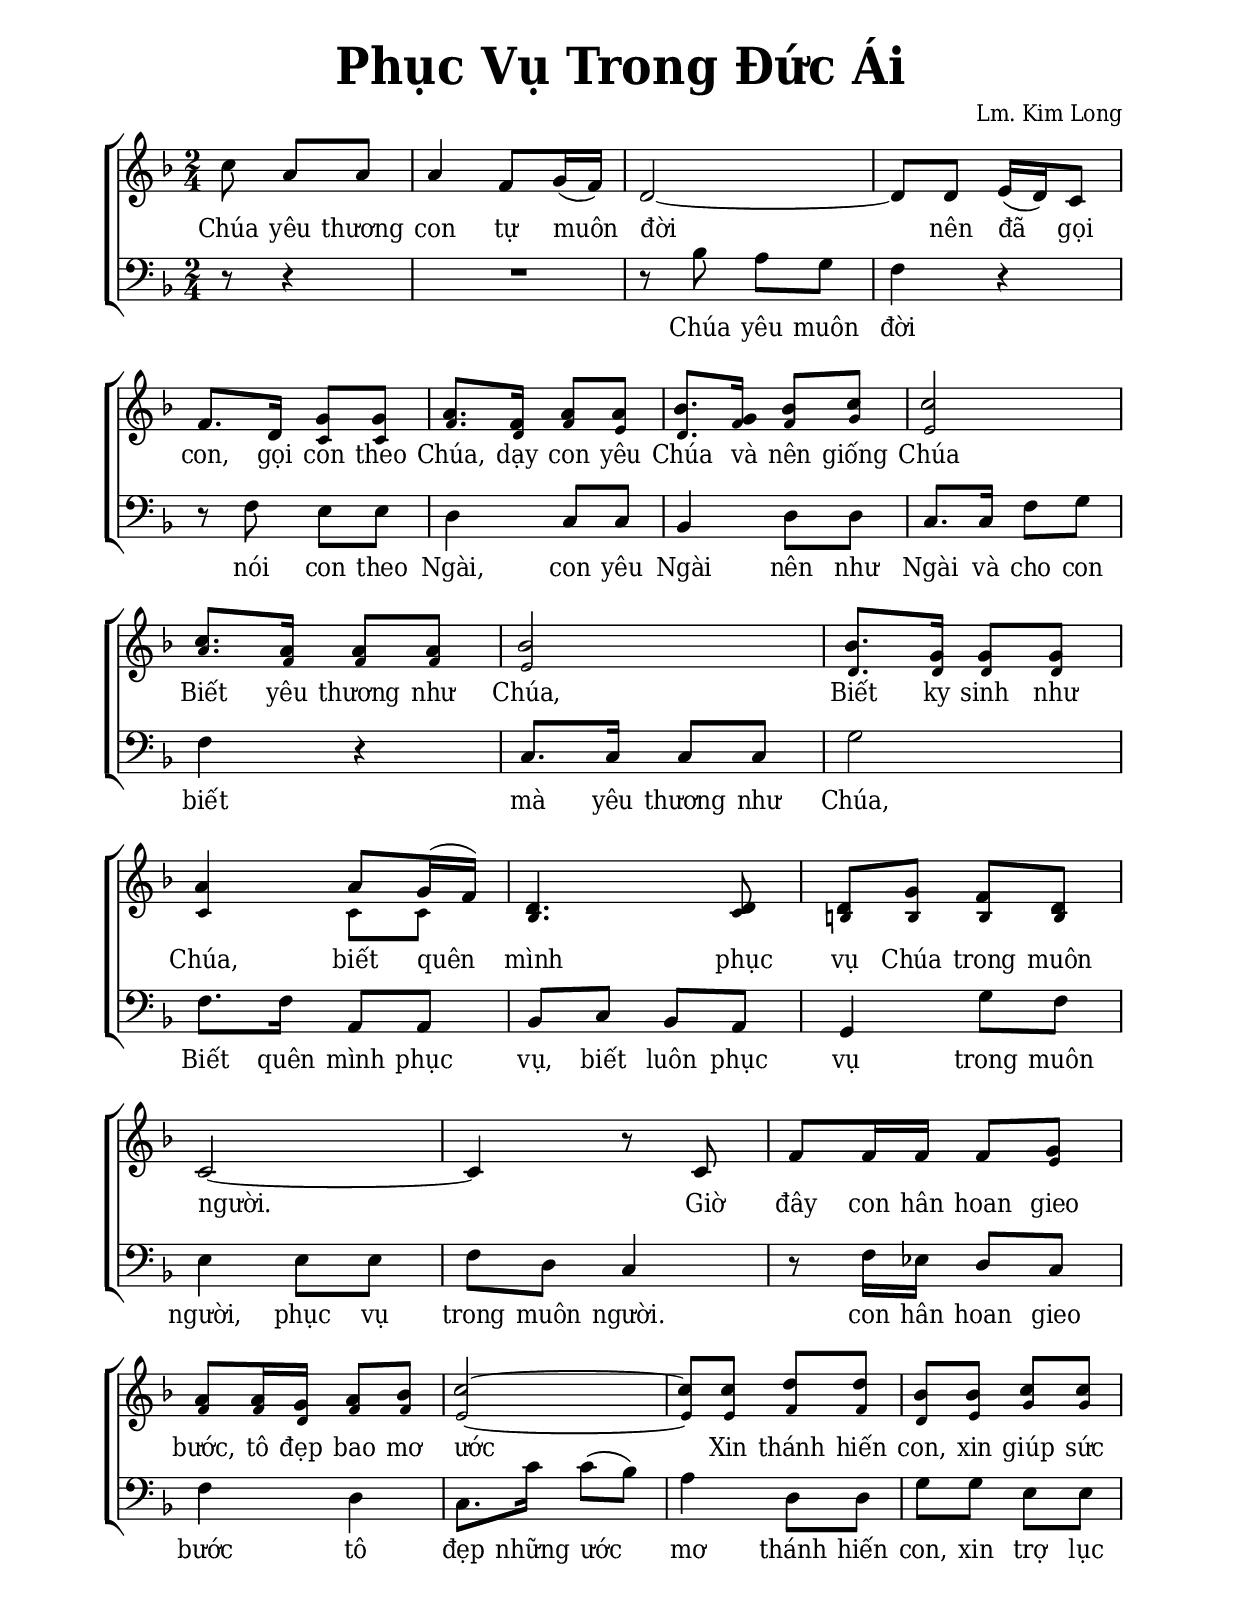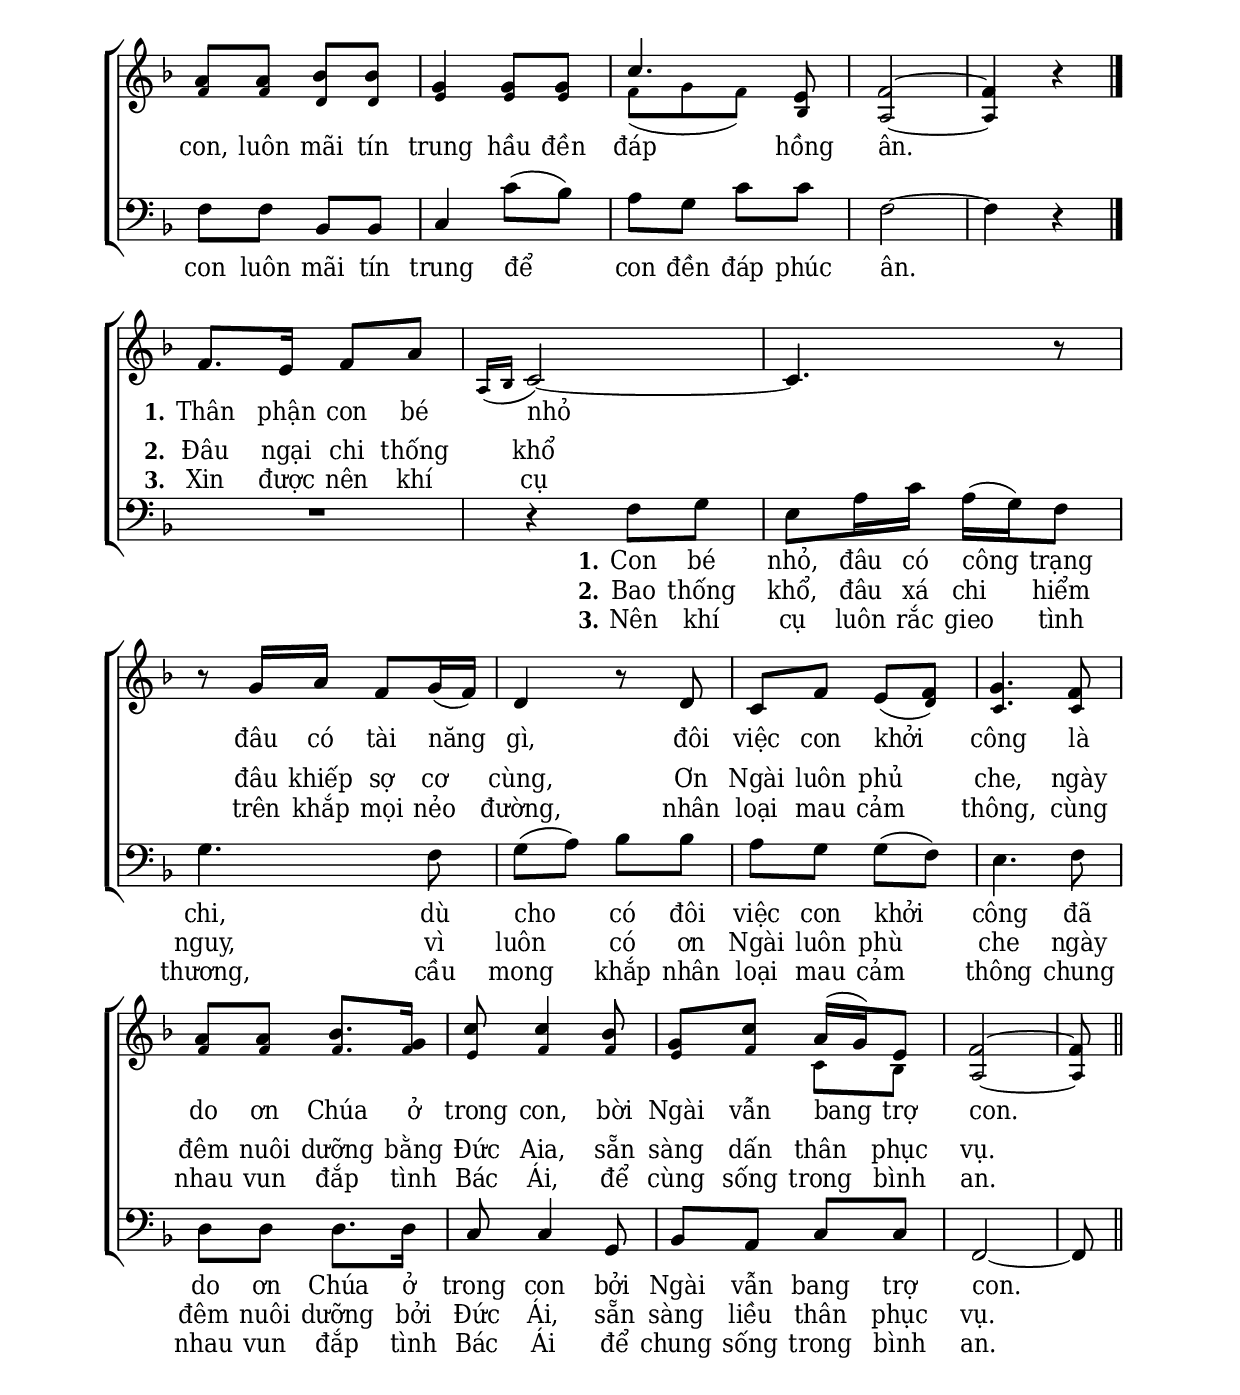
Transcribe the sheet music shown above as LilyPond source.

% Cài đặt chung
\version "2.22.1"
\include "english.ly"

\header {
  title = \markup { \fontsize #3 "Phục Vụ Trong Đức Ái" }
  composer = "Lm. Kim Long"
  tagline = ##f
}

% Nhạc
% Đổi kích thước nốt cho bè phụ
notBePhu =
#(define-music-function (font-size music) (number? ly:music?)
   (for-some-music
     (lambda (m)
       (if (music-is-of-type? m 'rhythmic-event)
           (begin
             (set! (ly:music-property m 'tweaks)
                   (cons `(font-size . ,font-size)
                         (ly:music-property m 'tweaks)))
             #t)
           #f))
     music)
   music)

nhacDiepKhucSop = \relative c'' {
  \partial 4. c8 a a |
  a4 f8 g16 (f) |
  d2 ~ |
  d8 d e16 (d) c8 |
  f8. d16 g8 g |
  a8. f16 a8 a |
  bf8. g16 bf8 c |
  c2 |
  c8. a16 a8 a |
  bf2 |
  bf8. g16 g8 g |
  a4 a8 g16 (f) |
  d4. d8 |
  d g f d |
  c2 ~ |
  c4 r8 c |
  f8 f16 f f8 g |
  a a16 g a8 bf |
  c2 ~ |
  c8 c d d |
  bf bf c c |
  a a bf bf |
  g4 g8 g |
  c4. e,8 |
  f2 ~ |
  f4 r \bar "|." \break
  
  f8. e16 f8 a |
  \slashedGrace { a,16 (bf } c2) ~ |
  c4. r8 |
  r g'16 a f8 g16 (f) |
  d4 r8 d |
  c f e (f) |
  g4. f8 |
  a a bf8. g16 |
  c8 c4 bf8 |
  g c a16 (g) e8 |
  f2 ~ |
  f8 \bar "||"
}

nhacDiepKhucAlto = \relative c'' {
  c8 a a |
  a4 f8 g16 (f) |
  d2 ~ |
  d8 d e16 (d) c8 |
  f8. d16 c8 c |
  f8. d16 f8 e |
  d8. f16 f8 g |
  e2 |
  a8. f16 f8 f |
  e2 |
  d8. d16 d8 d |
  c4 c8 [c] |
  bf4. c8 |
  b! b b b |
  c2 ~ |
  c4 r8 c |
  f8 f16 f f8 e |
  f8 f16 d f8 f |
  e2 ~ |
  e8 e f f |
  d e g g |
  f f d d |
  e4 e8 e |
  f ([g f]) bf, |
  a2 ~ |
  a4 r |
  
  f'8. e16 f8 a |
  \slashedGrace { a,16 (bf } c2) ~ |
  c4. r8 |
  r g'16 a f8 g16 (f) |
  d4 r8 d |
  c f e (d) |
  c4. c8 |
  f8 f f8. f16 |
  e8 f4 f8 |
  e f c [bf] |
  a2 ~ |
  a8
}

nhacDiepKhucBas = \relative c' {
  r8 r4 |
  R2
  r8 bf a g |
  f4 r |
  r8 f e e |
  d4 c8 c |
  bf4 d8 d |
  c8. c16 f8 g |
  f4 r |
  c8. c16 c8 c |
  g'2 |
  f8. f16 a,8 a |
  bf c bf a |
  g4 g'8 f |
  e4 e8 e |
  f d c4 |
  r8 f16 ef d8 c |
  f4 d |
  c8. c'16 c8 (bf) |
  a4 d,8 d |
  g g e e |
  f f bf, bf |
  c4 c'8 (bf) |
  a g c c |
  f,2 ~ |
  f4 r |
  
  R2
  r4 f8 g |
  e a16 c a16 (g) f8 |
  g4. f8 |
  g (a) bf bf |
  a g g (f) |
  e4. f8 |
  d d d8. d16 |
  c8 c4 g8 |
  bf a c c |
  f,2 ~ |
  f8
}

% Lời
loiDiepKhucSop = \lyricmode {
  Chúa yêu thương con tự muôn đời
  nên đã gọi con, gọi con theo Chúa,
  dạy con yêu Chúa và nên giống Chúa
  Biết yêu thương như Chúa,
  Biết ky sinh như Chúa,
  biết quên mình phục vụ Chúa trong muôn người.
  Giờ đây  con hân hoan gieo bước,
  tô đẹp bao mơ ước
  Xin thánh hiến con, xin giúp sức con,
  luôn mãi tín trung
  hầu đền đáp hồng ân.
  <<
    {
      \set stanza = "1."
      Thân phận con bé nhỏ
      đâu có tài năng gì,
      đôi việc con khởi công là do ơn Chúa ở trong con,
      bời Ngài vẫn bang trợ con.
    }
    \new Lyrics \with {
      alignAboveContext = #"2"
    }{
      \set stanza = "2."
      Đâu ngại chi thống khổ
      đâu khiếp sợ cơ cùng,
      Ơn Ngài luôn phủ che,
      ngày đêm nuôi dưỡng bằng Đức Aia,
      sẵn sàng dấn thân phục vụ.
    }
    \new Lyrics \with {
      alignAboveContext = #"2"
    }{
      \set stanza = "3."
      Xin được nên khí cụ trên khắp mọi nẻo đường,
      nhân loại mau cảm thông,
      cùng nhau vun đắp tình Bác Ái,
      để cùng sống trong bình an.
    }
  >>
}

loiDiepKhucBas = \lyricmode {
  Chúa yêu muôn đời nói con theo Ngài,
  con yêu Ngài nên như Ngài và cho con biết
  mà yêu thương như Chúa,
  Biết quên mình phục vụ,
  biết luôn phục vụ trong muôn người,
  phục vụ trong muôn người.
  con hân hoan gieo bước
  tô đẹp những ước mơ
  thánh hiến con,
  xin trợ lục con luôn mãi tín trung
  để con đền đáp phúc ân.
  <<
    {
      \set stanza = "1."
      Con bé nhỏ, đâu có công trạng chi,
      dù cho có đôi việc con khởi công
      đã do ơn Chúa ở trong con
      bởi Ngài vẫn bang trợ con.
    }
    \new Lyrics {
      \set stanza = "2."
      Bao thống khổ, đâu xá chi hiểm nguy,
      vì luôn có ơn Ngài luôn phù che ngày đêm
      nuôi dưỡng bởi Đức Ái,
      sẵn sàng liều thân phục vụ.
    }
    \new Lyrics {
      \set stanza = "3."
      Nên khí cụ luôn rắc gieo tình thương,
      cầu mong khắp nhân loại mau cảm thông
      chung nhau vun đắp tình Bác Ái
      để chung sống trong bình an.
    }
  >>
}

% Dàn trang
\paper {
  #(set-paper-size "a4")
  top-margin = 15\mm
  bottom-margin = 20\mm
  left-margin = 20\mm
  right-margin = 20\mm
  indent = #0
  #(define fonts
    (make-pango-font-tree
      "Deja Vu Serif Condensed"
      "Deja Vu Serif Condensed"
      "Deja Vu Serif Condensed"
      (/ 20 20)))
  print-page-number = #f
  page-count = #2
  %systems-per-page = 5
}

TongNhip = {
  \key f \major \time 2/4
  \set Timing.beamExceptions = #'()
  \set Timing.baseMoment = #(ly:make-moment 1/4)
}

% Đổi kích thước nốt cho bè phụ
notBePhu =
#(define-music-function (font-size music) (number? ly:music?)
   (for-some-music
     (lambda (m)
       (if (music-is-of-type? m 'rhythmic-event)
           (begin
             (set! (ly:music-property m 'tweaks)
                   (cons `(font-size . ,font-size)
                         (ly:music-property m 'tweaks)))
             #t)
           #f))
     music)
   music)
\score {
  \new ChoirStaff <<
    \new Staff = "1" \with {
        \consists "Merge_rests_engraver"
        printPartCombineTexts = ##f
      }
      <<
      \new Voice \TongNhip \partCombine 
        \nhacDiepKhucSop
        \notBePhu -2 { \nhacDiepKhucAlto }
      \new NullVoice = beSop \nhacDiepKhucSop
      \new Lyrics \lyricsto beSop \loiDiepKhucSop
      >>
    \new Staff = "2" <<
        \clef "bass"
        \new Voice = beBas {
          \TongNhip \nhacDiepKhucBas
        }
      \new Lyrics \lyricsto beBas \loiDiepKhucBas
    >>
  >>
  \layout {
    \override Lyrics.LyricSpace.minimum-distance = #1
    \override Score.BarNumber.break-visibility = ##(#f #f #f)
    \override Score.SpacingSpanner.uniform-stretching = ##t
    \context {
      \Staff \RemoveEmptyStaves
      \override VerticalAxisGroup.remove-first = ##t
    }
  }
}
